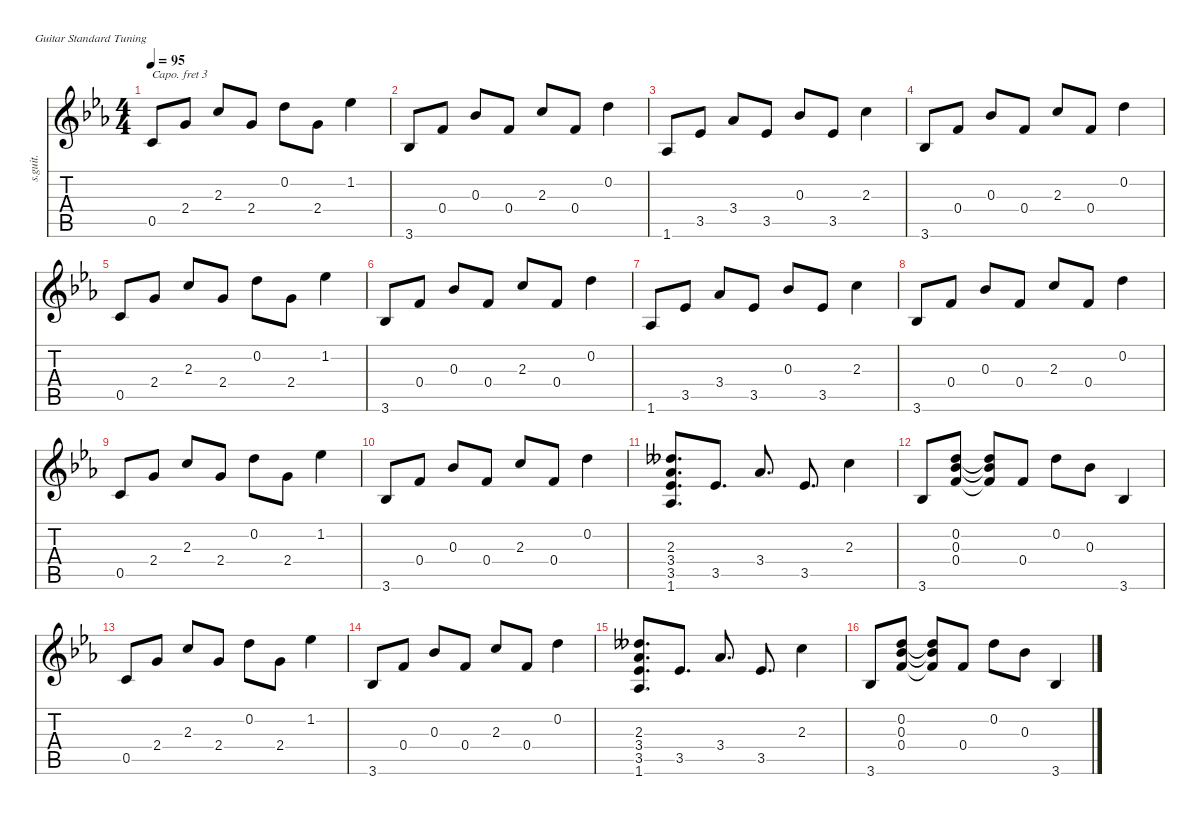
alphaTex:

\defaultSystemsLayout 4
\hideDynamics
\bracketExtendMode nobrackets
\track ("piano" "s.guit.") {defaultSystemsLayout 4 instrument acousticguitarsteel}
\staff {score tabs}
\capo 3
\tuning (E4 B3 G3 D3 A2 E2)
\ts (4 4)
\tempo 95
\clef g2
\ks eb
0.5{acc forcenatural}.8{dy mf beam Up} 2.4{acc forcenatural}.8{beam Up} 2.3{acc forcenatural}.8{beam Up} 2.4{acc forcenatural}.8{beam Up} 0.2{acc forcenatural}.8{beam Down} 2.4{acc forcenatural}.8{beam Down} 1.2{acc b}.4{beam Down} |
3.6{acc b}.8{beam Up} 0.4{acc forcenatural}.8{beam Up} 0.3{acc b}.8{beam Up} 0.4{acc forcenatural}.8{beam Up} 2.3{acc forcenatural}.8{beam Up} 0.4{acc forcenatural}.8{beam Up} 0.2{acc forcenatural}.4{beam Down} |
1.6{acc b}.8{beam Up} 3.5{acc b}.8{beam Up} 3.4{acc b}.8{beam Up} 3.5{acc b}.8{beam Up} 0.3{acc b}.8{beam Up} 3.5{acc b}.8{beam Up} 2.3{acc forcenatural}.4{beam Down} |
3.6{acc b}.8{beam Up} 0.4{acc forcenatural}.8{beam Up} 0.3{acc b}.8{beam Up} 0.4{acc forcenatural}.8{beam Up} 2.3{acc forcenatural}.8{beam Up} 0.4{acc forcenatural}.8{beam Up} 0.2{acc forcenatural}.4{beam Down} |
0.5{acc forcenatural}.8{beam Up} 2.4{acc forcenatural}.8{beam Up} 2.3{acc forcenatural}.8{beam Up} 2.4{acc forcenatural}.8{beam Up} 0.2{acc forcenatural}.8{beam Down} 2.4{acc forcenatural}.8{beam Down} 1.2{acc b}.4{beam Down} |
3.6{acc b}.8{beam Up} 0.4{acc forcenatural}.8{beam Up} 0.3{acc b}.8{beam Up} 0.4{acc forcenatural}.8{beam Up} 2.3{acc forcenatural}.8{beam Up} 0.4{acc forcenatural}.8{beam Up} 0.2{acc forcenatural}.4{beam Down} |
1.6{acc b}.8{beam Up} 3.5{acc b}.8{beam Up} 3.4{acc b}.8{beam Up} 3.5{acc b}.8{beam Up} 0.3{acc b}.8{beam Up} 3.5{acc b}.8{beam Up} 2.3{acc forcenatural}.4{beam Down} |
3.6{acc b}.8{beam Up} 0.4{acc forcenatural}.8{beam Up} 0.3{acc b}.8{beam Up} 0.4{acc forcenatural}.8{beam Up} 2.3{acc forcenatural}.8{beam Up} 0.4{acc forcenatural}.8{beam Up} 0.2{acc forcenatural}.4{beam Down} |
0.5{acc forcenatural}.8{beam Up} 2.4{acc forcenatural}.8{beam Up} 2.3{acc forcenatural}.8{beam Up} 2.4{acc forcenatural}.8{beam Up} 0.2{acc forcenatural}.8{beam Down} 2.4{acc forcenatural}.8{beam Down} 1.2{acc b}.4{beam Down} |
3.6{acc b}.8{beam Up} 0.4{acc forcenatural}.8{beam Up} 0.3{acc b}.8{beam Up} 0.4{acc forcenatural}.8{beam Up} 2.3{acc forcenatural}.8{beam Up} 0.4{acc forcenatural}.8{beam Up} 0.2{acc forcenatural}.4{beam Down} |
(1.6{acc b} 3.5{acc b} 3.4{acc b} 2.3{acc bb}).8{d beam Up} 3.5{acc b}.8{d beam Up} 3.4{acc b}.8{d beam Up} 3.5{acc b}.8{d beam Up} 2.3{acc forcenatural}.4{beam Down} |
3.6{acc b}.8{beam Up} (0.4{acc forcenatural} 0.3{acc b} 0.2{acc forcenatural}).8{beam Up} (0.2{t acc forcenatural} 0.3{t acc b} 0.4{t acc forcenatural}).8{beam Up} 0.4{acc forcenatural}.8{beam Up} 0.2{acc forcenatural}.8{beam Down} 0.3{acc b}.8{beam Down} 3.6{acc b}.4{beam Up} |
0.5{acc forcenatural}.8{beam Up} 2.4{acc forcenatural}.8{beam Up} 2.3{acc forcenatural}.8{beam Up} 2.4{acc forcenatural}.8{beam Up} 0.2{acc forcenatural}.8{beam Down} 2.4{acc forcenatural}.8{beam Down} 1.2{acc b}.4{beam Down} |
3.6{acc b}.8{beam Up} 0.4{acc forcenatural}.8{beam Up} 0.3{acc b}.8{beam Up} 0.4{acc forcenatural}.8{beam Up} 2.3{acc forcenatural}.8{beam Up} 0.4{acc forcenatural}.8{beam Up} 0.2{acc forcenatural}.4{beam Down} |
(1.6{acc b} 3.5{acc b} 3.4{acc b} 2.3{acc bb}).8{d beam Up} 3.5{acc b}.8{d beam Up} 3.4{acc b}.8{d beam Up} 3.5{acc b}.8{d beam Up} 2.3{acc forcenatural}.4{beam Down} |
3.6{acc b}.8{beam Up} (0.4{acc forcenatural} 0.3{acc b} 0.2{acc forcenatural}).8{beam Up} (0.2{t acc forcenatural} 0.3{t acc b} 0.4{t acc forcenatural}).8{beam Up} 0.4{acc forcenatural}.8{beam Up} 0.2{acc forcenatural}.8{beam Down} 0.3{acc b}.8{beam Down} 3.6{acc b}.4{beam Up}
